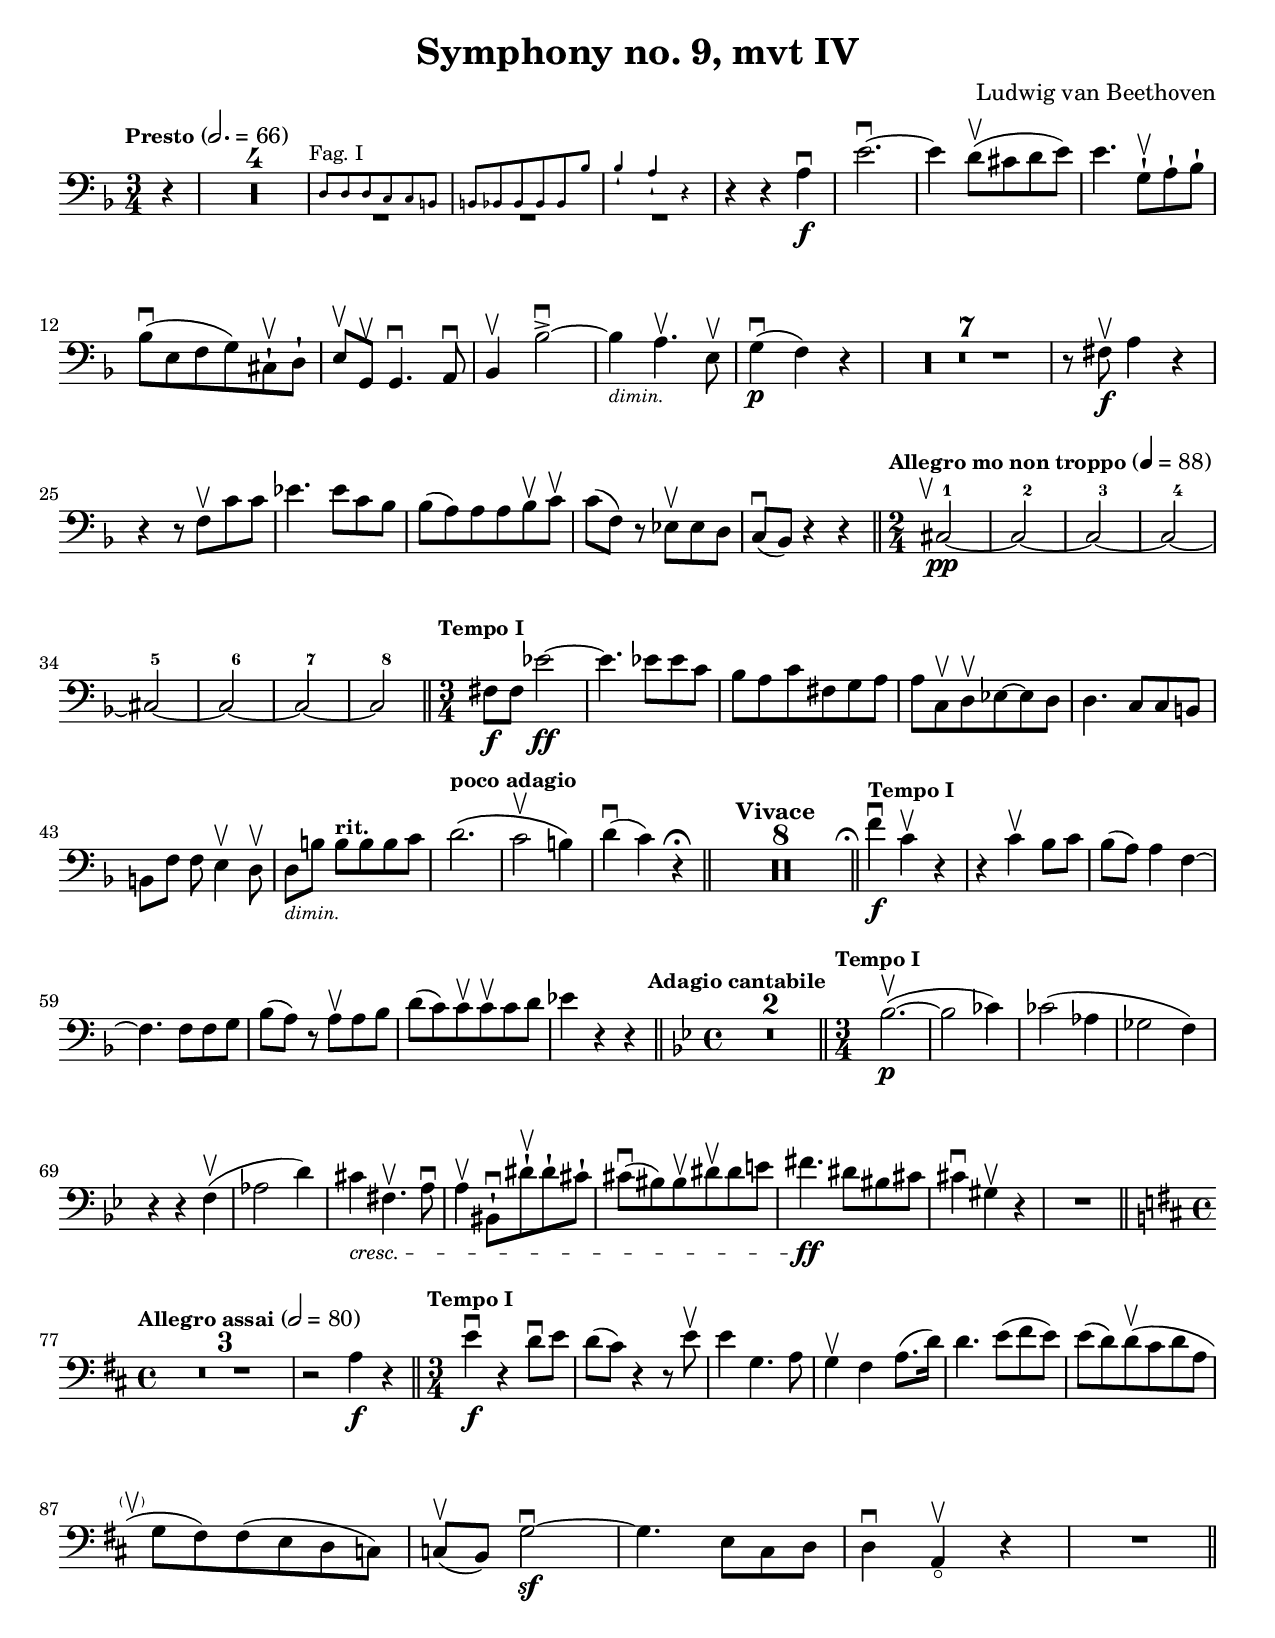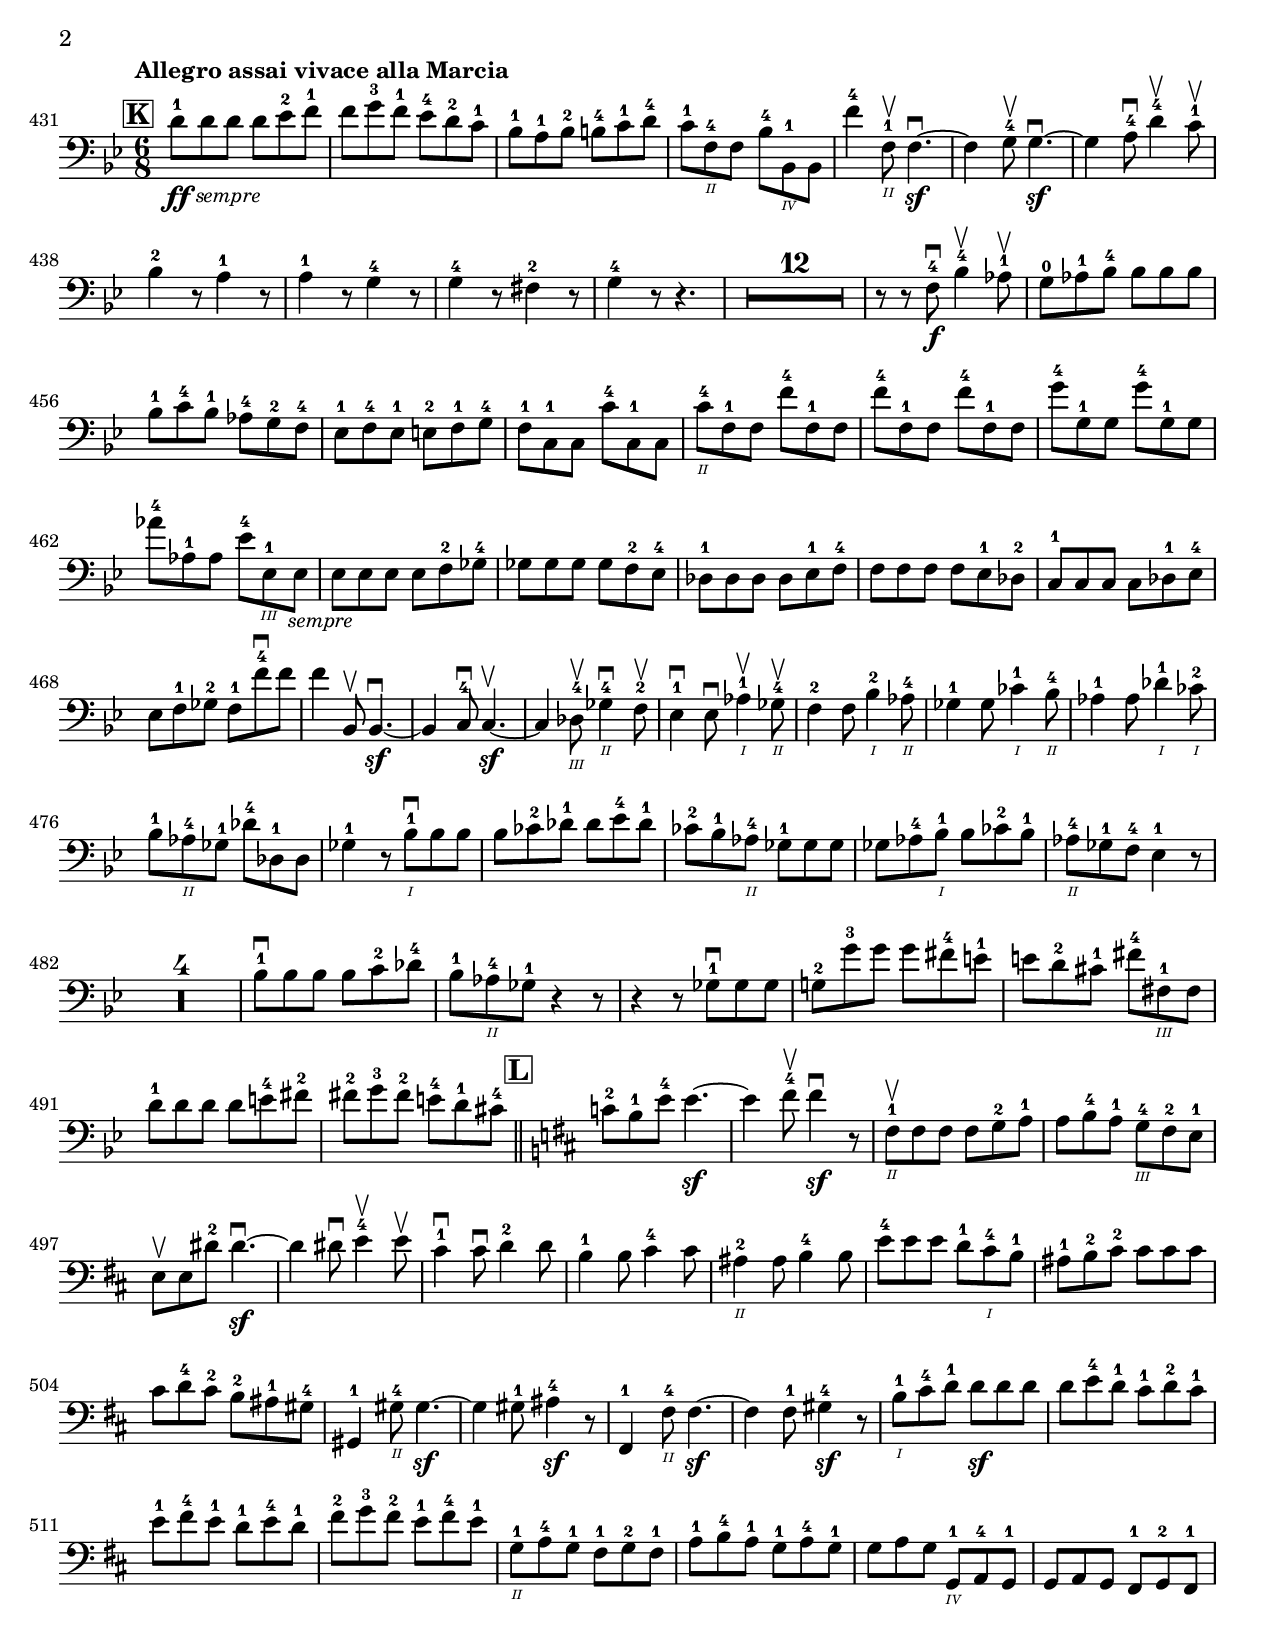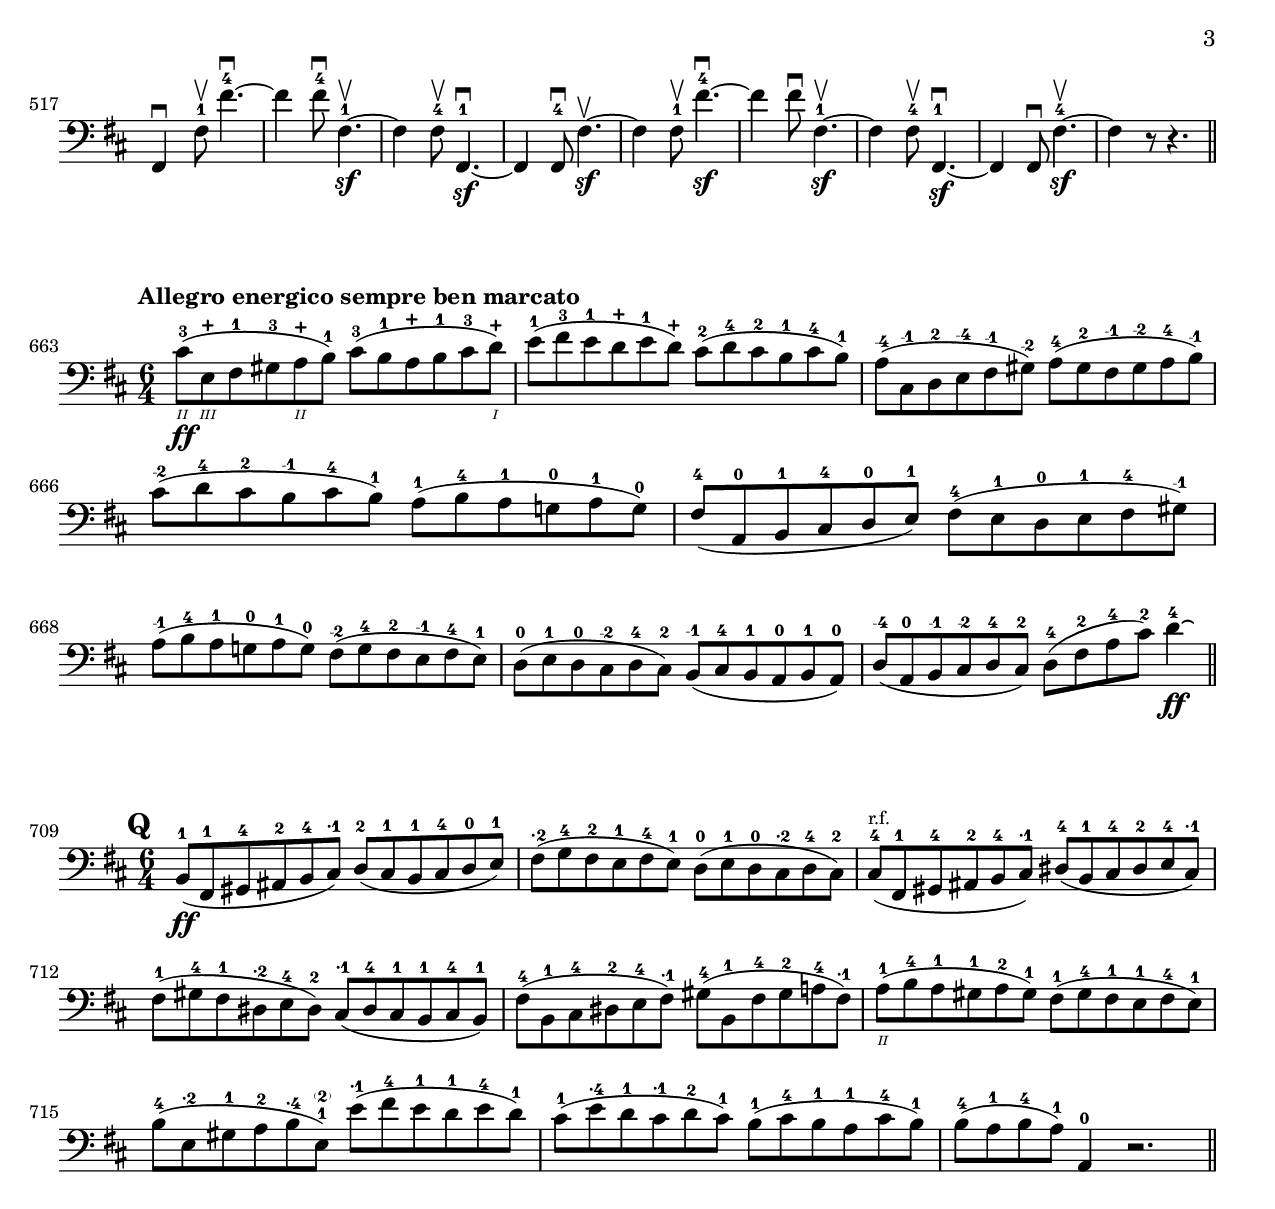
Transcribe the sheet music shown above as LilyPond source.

\version "2.24.3"

plus = \finger \markup \fontsize #6 "+"
% mi = \finger \markup { \fontsize #-4 "•" 1 }
mi = \finger "-1"
mii = \finger "-2"
miv = \finger "-4"
mdi = \finger "·1"
mdii = \finger "·2"
mdiv = \finger "·4"

\header {
  title = "Symphony no. 9, mvt IV"
  composer = "Ludwig van Beethoven"
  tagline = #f
}

\paper {
  #(set-paper-size "letter")
}

recit = \relative {
  \time 3/4
  \key d \minor
  \clef bass
  \tempo \markup { \small Presto } 2. = 66
  \romanStringNumbers
  \set stringNumberOrientations = #'(down)
  \set Score.rehearsalMarkFormatter = #format-mark-box-alphabet
  \partial 4 r4
  | \compressMMRests R2.*4

  |<<
    { \repeat unfold 3 { \tweak Y-offset -3 R2. } }
    \new CueVoice {
      \textMark \markup { \small "Fag. I" }
      | d8 8 8 c c b
      | \stemUp b8 bes 8 8 8 8 bes'8
      | bes4-! a-! r4 \stemNeutral
    }
  >>
  | r4 r4 a4\f\downbow
  | e'2.~\downbow
  | e4 d8\upbow (cis d e)
  | e4. g,8-!\upbow a-! bes-! \break

  | bes8\downbow (e, f g) cis,-!\upbow d-!
  | e8\upbow g,\upbow g4.\downbow a8\downbow
  | bes4\upbow bes'2~\accent\downbow
  | bes4_\markup { \tiny \italic "dimin." } a4.\upbow e8\upbow
  | g4\p\downbow (f) r
  | \compressMMRests { R2.*7 }
  | r8 fis\f\upbow a4 r \break

  | r4 r8 f8\upbow c'8 8
  | ees4. 8 c bes
  | bes8 (a) 8 8 bes\upbow c\upbow
  | c8 (f,) r ees\upbow 8 d
  | c8\downbow (bes) r4 r
  \bar "||" \time 2/4 \tempo \markup { \small "Allegro mo non troppo" } 4 = 88 \startMeasureCount cis2~\pp\tweak X-offset -1 \upbow
  | \repeat unfold 3 { cis2~ } \break
  | \repeat unfold 3 { cis2~ }
  | cis2 \stopMeasureCount
  \bar "||" \time 3/4 \tempo \markup { \small "Tempo I" } fis8\f 8 ees'2~\ff
  | ees4. 8 8 c
  | bes8 a c fis, g a
  | a8 c,\upbow d\upbow ees8~8 d
  | d4. c8 c b \break

  | b8 [f'8] f e4\upbow d8\upbow
  | d8_\markup { \tiny \italic "dimin." } [b'8] 8^\markup { \small \bold "rit."} [8 8 c]
  | d2.^\markup { \small \bold "poco adagio" } \(
  | c2\upbow b4\)
  | d4\downbow (c) r4\fermata
  \bar "||" \tempo "Vivace" \compressMMRests { R2.*8 }
  \bar "||" \tweak X-offset -0.4 \textMark \markup { \smaller \smaller \musicglyph #"scripts.ufermata" } \tempo \markup { \small "Tempo I" } f4\f\downbow c\upbow r
  | r4 c\upbow bes8 c
  | bes8 (a) a4 f4~\break

  | f4. f8 8 g
  | bes8 (a) r a\upbow a bes
  | d8 (c) c8\upbow 8\upbow 8 d
  | ees4 r r
  \bar "||" \time 4/4 \key g \minor \tweak X-offset -0.7 \textMark \markup { \small \bold "Adagio cantabile" } \compressMMRests {R1*2}
  \bar "||" \time 3/4 \tempo \markup { \small "Tempo I" } bes2.~\p\upbow (
  | bes2 ces4)
  | ces2 (aes4
  | ges2 f4) \break

  | r4 r f\upbow (
  | aes2 d4)
  | cis4 \tweak font-size -1 \cresc fis,4.\upbow a8\downbow
  | a4\upbow bis,8-!\downbow dis'8-!\upbow dis-! cis-!
  | cis8\downbow (bis) bis\upbow dis\upbow dis e
  | fis4.\ff dis8 bis cis
  | cis4\downbow gis\upbow r
  | R2. \break

  \bar "||" \key d \major \time 4/4 \tempo \markup { \small "Allegro assai" } 2=80 \compressMMRests R1*3
  | r2 a4\f r4
  \bar "||" \time 3/4 \tempo \markup { \small "Tempo I" } e'4\f\downbow r4 d8\downbow e
  | d8 (cis) r4 r8 e8\upbow
  | e4 g,4. a8
  | g4\upbow fis a8. (d16)
  | d4. e8 (fis e)
  | e8 (d) d\upbow (cis d a \break

  | g8\tweak X-offset -2 \parenthesize\upbow fis) fis (e d c)
  | c8\upbow (b) g'2~\sf\downbow
  | g4. e8 cis d
  | d4\downbow a\upbow_\flageolet r4
  | R2.
  \bar "||" \pageBreak
}

letterK = \relative {
  \time 6/8
  \key g \minor
  \clef bass
  \tempo "Allegro assai vivace alla Marcia"
  \romanStringNumbers
  \set stringNumberOrientations = #'(down)
  \set Score.currentBarNumber = 431
  \set Score.rehearsalMarkFormatter = #format-mark-box-alphabet
  \mark 11
  d'8\ff-1 \tweak direction #DOWN \textMark \markup { \small \italic "sempre" } 8 8 8 ees-2 f-1
  | f8 g-3 f-1 ees-4 d-2 c-1
  | bes8-1 a-1 bes-2 b-4 c-1 d-4
  | c8-1 f,\2-4 8 bes-4 bes,\4-1 8
  | f''4-4 f,8\2-1\upbow f4.~\sf\downbow
  | f4 g8-4\upbow g4.~\sf\downbow
  | g4 a8-4\downbow d4-4\upbow c8-1\upbow \break

  | bes4-2 r8 a4-1 r8
  | a4-1 r8 g4-4 r8
  | g4-4 r8 fis4-2 r8
  | g4-4 r8 r4.
  | \compressMMRests R2.*12
  | r8 r f\f-4\downbow bes4-4\upbow aes8-1\upbow
  | g8-0 aes-1 bes-4 8 8 8 \break

  | bes8-1 c-4 bes-1 aes-4 g-2 f-4
  | ees8-1 f-4 ees-1 e-2 f-1 g-4
  | f8-1 c-1 8 c'-4 c,-1 8
  | c'8\2-4 f,-1 8 f'-4 f,-1 8
  | \repeat unfold 2 { f'-4 f,-1 8 }
  | g'8-4 g,-1 8 g'8-4 g,-1 8 \break

  | aes'8-4 aes,-1 8 ees'-4 ees,\3-1 \tweak direction #DOWN \textMark \markup { \small \italic "sempre" } 8
  | ees8 8 8 8 f-2 ges-4
  | ges8 8 8 8 f-2 ees-4
  | des8-1 8 8 8 ees-1 f-4
  | f8 8 8 8 ees-1 des-2
  | c8-1 8 8 8 des-1 ees-4 \break

  | ees8 f-1 ges-2 f-1 f'-4\downbow 8
  | f4 bes,,8\upbow bes4.~\sf\downbow
  | bes4 c8-4\downbow c4.~\sf\upbow
  | c4 des8\3-4\upbow ges4\2-4\downbow f8-2\upbow
  | ees4-1\downbow 8\downbow aes4\1-1\upbow ges8\2-4\upbow
  | f4-2 8 bes4\1-2 aes8\2-4
  | ges4-1 8 ces4\1-1 bes8\2-4
  | aes4-1 8 des4\1-1 ces8\1-2 \break

  | bes8-1 aes\2-4 ges-1 des'-4 des,-1 8
  | ges4-1 r8 bes8\1-1\downbow 8 8
  | bes8 ces-2 des-1 8 ees-4 des-1
  | ces8-2 bes-1 aes\2-4 ges-1 8 8
  | ges8 aes-4 bes\1-1 8 ces-2 bes-1
  | aes8\2-4 ges-1 f-4 ees4-1 r8 \break

  | \compressMMRests R2.*4
  | bes'8-1\downbow 8 8 8 c-2 des-4
  | bes8-1 aes\2-4 ges-1 r4 r8
  | r4 r8 ges8-1\downbow 8 8
  | g!8-2 g'-3 8 8 fis-4 e-1
  | e8 d-2 cis-1 fis-4 fis,\3-1 8 \break

  | d'8-1 8 8 8 e-4 fis-2
  | fis8-2 g-3 fis-2 e-4 d-1 cis-4
  \bar "||" \mark \default \key d \major c8-2 b-1 e-4 4.~\sf
  | e4 fis8-4\upbow fis4\sf\downbow r8
  | fis,8\2-1\upbow 8 8 8 g-2 a-1
  | a8 b-4 a-1 g\3-4 fis-2 e-1 \break

  | e8\upbow 8 dis'-2 4.~\sf\downbow
  | dis4 8\downbow e4-4\upbow 8\upbow
  | cis4-1\downbow 8\downbow d4-2 8
  | b4-1 8 cis4-4 8
  | ais4\2-2 8 b4-4 8
  | e8-4 8 8 d-1 cis\1-4 b-1
  | ais8-1 b-2 cis-2 8 8 8 \break

  | cis8 d-4 cis-2 b-2 ais-1 gis-4
  | gis,4-1 gis'8\2-4 4.~\sf
  | gis4 8-1 ais4-4\sf r8
  | fis,4-1 fis'8\2-4 4.~\sf
  | fis4 8-1 gis4\sf-4 r8
  | b8\1-1 cis-4 d-1 8\sf 8 8
  | d8 e-4 d-1 cis-1 d-2 cis-1 \break

  | e8-1 fis-4 e-1 d-1 e-4 d-1
  | fis8-2 g-3 fis-2 e-1 fis-4 e-1
  | g,8\2-1 a-4 g-1 fis-1 g-2 fis-1
  | a8-1 b-4 a-1 g-1 a-4 g-1
  | g8 a g g,\4-1 a-4 g-1
  | g8 a g fis-1 g-2 fis-1 \break

  | fis4\downbow fis'8-1\upbow fis'4.~-4\downbow
  | fis4 8-4\downbow fis,4.~\sf-1\upbow
  | fis4 8-4\upbow fis,4.~\sf-1\downbow
  | fis4 fis8-4\downbow fis'4.~\sf\upbow
  | fis4 8-1\upbow fis'4.~\sf-4\downbow
  | fis4 8\downbow fis,4.~\sf-1\upbow
  | fis4 8-4\upbow fis,4.~\sf-1\downbow
  | fis4 8\downbow fis'4.~\sf-4\upbow
  | fis4 r8 r4.
  \bar "||"

}

excerptI = \relative {
  \time 6/4
  \key d \major
  \clef bass
  \tempo "Allegro energico sempre ben marcato"
  \romanStringNumbers
  \set stringNumberOrientations = #'(down)
  \override Fingering.avoid-slur = #'outside
  \set Score.currentBarNumber = 663
  cis'8-3\2\ff (e,-\plus\3 fis-1 gis-3 a-\plus\2 b-1) cis-3 (b-1 a-\plus b-1 cis-3 d-\plus\1)
  | e8-1 (fis-3 e-1 d-\plus e-1 d-\plus) cis-2 (d-4 cis-2 b-1 cis-4 b-1)
  | a8-\miv (cis,-\mi d-2 e-\miv fis-\mi gis-\mii) a-4 (gis-2 fis-\mi gis-\mii a-4 b-\mi) \break
  | cis8-\mii (d-4 cis-2 b-\mi cis-4 b-1) a-1 (b-4 a-1 g!-0 a-1 g-0)
  | fis8-4 (a,-0 b-1 cis-4 d-0 e-1) fis-4 (e-1 d-0 e-1 fis-4 gis-\mi) \break
  | a8-\mi (b-4 a-1 g!-0 a-1 g-0) fis-\mii (g-4 fis-2 e-\mi fis-4 e-1)
  | d8-0 (e-1 d-0 cis-\mii d-4 cis-2) b-\mi (cis-4 b-1 a-0 b-1 a-0)
  | d-\miv (a-0 b-\mi cis-\mii d-4 cis-2) d-4 (fis-2 a-4 cis-2) d4-4\ff \laissezVibrer
  \bar "||"
}

excerptIIalt = \relative {
  \time 6/4
  \key d \major
  \clef bass
  \romanStringNumbers
  \set stringNumberOrientations = #'(down)
  \override Fingering.avoid-slur = #'outside
  \set Score.currentBarNumber = 709
  \mark 16
  b,8\ff (fis gis ais b cis) d (cis b cis d e)
  | fis8 (g fis e fis e) d (e d cis d cis)
  | cis8 (fis, gis ais b cis) dis (b cis dis e cis) \break
  | fis8 (gis fis dis e dis) cis (dis cis b cis b)
  | fis'8 (b,\3 cis dis-2 e-4 fis-1) gis-3 (b,-\plus\4 fis'-1 gis-3 a!-\plus\flageolet fis-1)
  | a8-\plus\flageolet (b-1 a-\plus\flageolet gis-2\4 a-3 gis-2) fis-1 (gis-3 fis-1 e-\plus\flageolet fis-1 e-\plus\flageolet)
  | b'8-1\3 (e,-\plus\flageolet\4 gis-3 a-\plus\flageolet\3 b-1 e,-\plus\flageolet\4) e'-1\2 (fis-3 e-1 d-\plus\flageolet e-1 d-\plus\flageolet)
  | cis8-\plus (e-3 d-1 cis-\plus d-1 cis-\plus) b-1 (cis-3 b-1 a-\plus cis-3 b-1)
  | b8-1 (a-\plus b-1 a-\plus) a,4-0 r2.
  \bar "||"
}

excerptII = \relative {
  \time 6/4
  \key d \major
  \clef bass
  \romanStringNumbers
  \set stringNumberOrientations = #'(down)
  \override Fingering.avoid-slur = #'outside
  \set Score.currentBarNumber = 709
  \mark 16
  b,8\ff-1 (fis-1 gis-4 ais-2 b-4 cis-\mdi) d-2 (cis-1 b-1 cis-4 d-0 e-1)
  | fis8-\mdii (g-4 fis-2 e-1 fis-4 e-1) d-0 (e-1 d-0 cis-\mdii d-4 cis-2)
  | cis8-4^\markup { \tiny "r.f." } (fis,-1 gis-4 ais-2 b-4 cis-\mdi) dis-4 (b-1 cis-4 dis-2 e-4 cis-\mdi) \break
  | fis8-1 (gis-4 fis-1 dis-\mdii e-4 dis-2) cis-\mdi (dis-4 cis-1 b-1 cis-4 b-1)
  | fis'8-4 (b,-1 cis-4 dis-2 e-4 fis-\mdi) gis-4 (b,-1 fis'-4 gis-2 a!-4 fis-\mdi)
  | a8\2-1 (b-4 a-1 gis-1 a-2 gis-1) fis-1 (gis-4 fis-1 e-1 fis-4 e-1)
  | b'8-4 (e,-\mdii gis-1 a-2 b-\mdiv e,-1\parenthesize -2) e'-\mdi (fis-4 e-1 d-1 e-4 d-1)
  | cis8-1 (e-\mdiv d-1 cis-\mdi d-2 cis-1) b-1 (cis-4 b-1 a-1 cis-4 b-1)
  | b8-4 (a-1 b-4 a-1) a,4-0 r2.
  \bar "||"
}

\book {
  \score {
    \layout {
      \context {
        \Staff
        \override MeasureCounter.font-size = -5
        \consists Measure_counter_engraver
      }
      indent = 0.0
    }
    \recit
  }

  \markup {
    "
    "
  }

  \score {
    \layout {
      indent = 0.0
    }
    \letterK
  }

  \markup {
    "
    "
  }

  \score {
    \layout {
      indent = 0.0
    }
    \excerptI
  }

  \markup {
    "
    "
  }

  \score {
    \layout {
      indent = 0.0
    }
    \excerptII
  }

}
